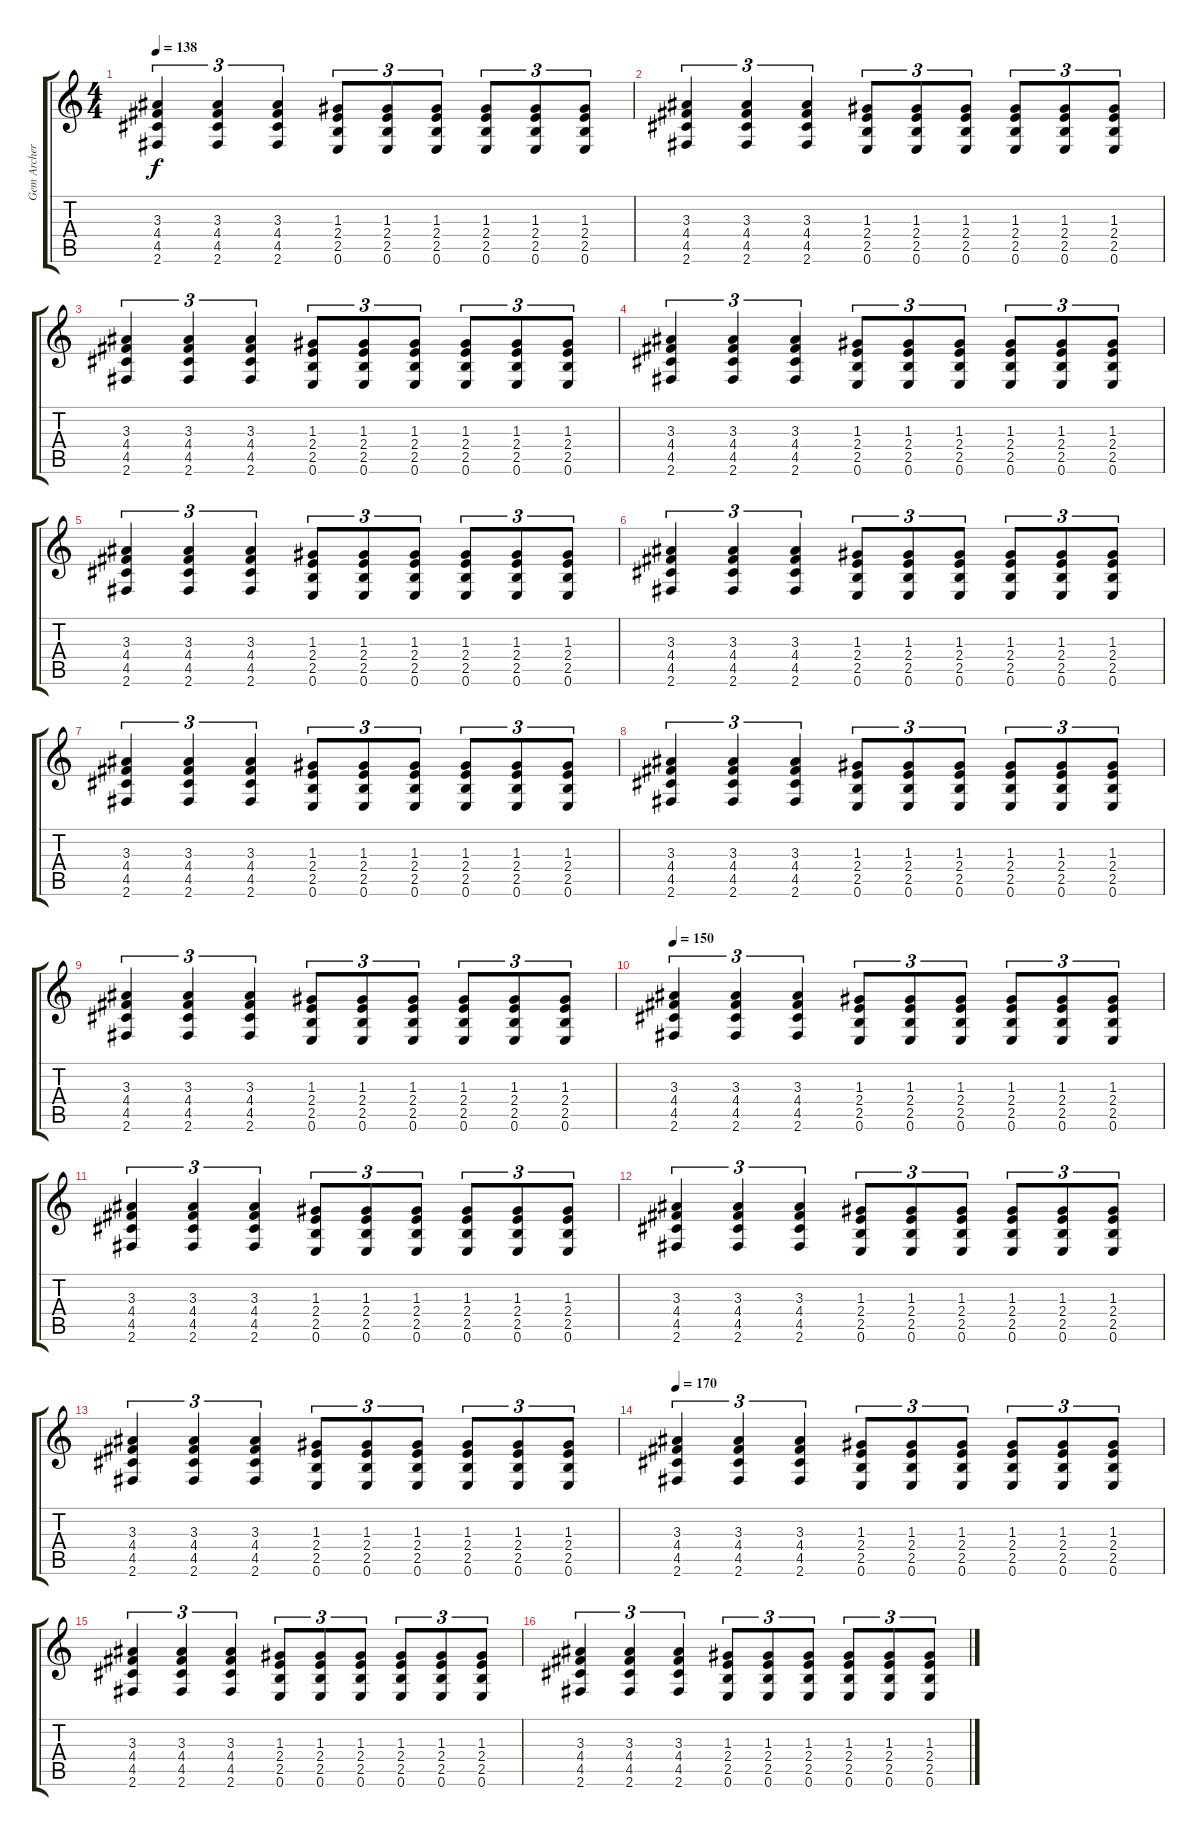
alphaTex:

\track ("Gem Archer" "Gem Archer") {instrument overdrivenguitar}
\staff {score tabs}
\tuning (E4 B3 G3 D3 A2 E2) {hide}
\ts (4 4)
\tempo 138
\clef g2
\ks c
(3.3 4.4 4.5 2.6).4{tu (3 2) dy f} (3.3 4.4 4.5 2.6).4{tu (3 2)} (3.3 4.4 4.5 2.6).4{tu (3 2)} (1.3 2.4 2.5 0.6).8{tu (3 2)} (1.3 2.4 2.5 0.6).8{tu (3 2)} (1.3 2.4 2.5 0.6).8{tu (3 2)} (1.3 2.4 2.5 0.6).8{tu (3 2)} (1.3 2.4 2.5 0.6).8{tu (3 2)} (1.3 2.4 2.5 0.6).8{tu (3 2)} |
(3.3 4.4 4.5 2.6).4{tu (3 2)} (3.3 4.4 4.5 2.6).4{tu (3 2)} (3.3 4.4 4.5 2.6).4{tu (3 2)} (1.3 2.4 2.5 0.6).8{tu (3 2)} (1.3 2.4 2.5 0.6).8{tu (3 2)} (1.3 2.4 2.5 0.6).8{tu (3 2)} (1.3 2.4 2.5 0.6).8{tu (3 2)} (1.3 2.4 2.5 0.6).8{tu (3 2)} (1.3 2.4 2.5 0.6).8{tu (3 2)} |
(3.3 4.4 4.5 2.6).4{tu (3 2)} (3.3 4.4 4.5 2.6).4{tu (3 2)} (3.3 4.4 4.5 2.6).4{tu (3 2)} (1.3 2.4 2.5 0.6).8{tu (3 2)} (1.3 2.4 2.5 0.6).8{tu (3 2)} (1.3 2.4 2.5 0.6).8{tu (3 2)} (1.3 2.4 2.5 0.6).8{tu (3 2)} (1.3 2.4 2.5 0.6).8{tu (3 2)} (1.3 2.4 2.5 0.6).8{tu (3 2)} |
(3.3 4.4 4.5 2.6).4{tu (3 2)} (3.3 4.4 4.5 2.6).4{tu (3 2)} (3.3 4.4 4.5 2.6).4{tu (3 2)} (1.3 2.4 2.5 0.6).8{tu (3 2)} (1.3 2.4 2.5 0.6).8{tu (3 2)} (1.3 2.4 2.5 0.6).8{tu (3 2)} (1.3 2.4 2.5 0.6).8{tu (3 2)} (1.3 2.4 2.5 0.6).8{tu (3 2)} (1.3 2.4 2.5 0.6).8{tu (3 2)} |
(3.3 4.4 4.5 2.6).4{tu (3 2)} (3.3 4.4 4.5 2.6).4{tu (3 2)} (3.3 4.4 4.5 2.6).4{tu (3 2)} (1.3 2.4 2.5 0.6).8{tu (3 2)} (1.3 2.4 2.5 0.6).8{tu (3 2)} (1.3 2.4 2.5 0.6).8{tu (3 2)} (1.3 2.4 2.5 0.6).8{tu (3 2)} (1.3 2.4 2.5 0.6).8{tu (3 2)} (1.3 2.4 2.5 0.6).8{tu (3 2)} |
(3.3 4.4 4.5 2.6).4{tu (3 2)} (3.3 4.4 4.5 2.6).4{tu (3 2)} (3.3 4.4 4.5 2.6).4{tu (3 2)} (1.3 2.4 2.5 0.6).8{tu (3 2)} (1.3 2.4 2.5 0.6).8{tu (3 2)} (1.3 2.4 2.5 0.6).8{tu (3 2)} (1.3 2.4 2.5 0.6).8{tu (3 2)} (1.3 2.4 2.5 0.6).8{tu (3 2)} (1.3 2.4 2.5 0.6).8{tu (3 2)} |
(3.3 4.4 4.5 2.6).4{tu (3 2)} (3.3 4.4 4.5 2.6).4{tu (3 2)} (3.3 4.4 4.5 2.6).4{tu (3 2)} (1.3 2.4 2.5 0.6).8{tu (3 2)} (1.3 2.4 2.5 0.6).8{tu (3 2)} (1.3 2.4 2.5 0.6).8{tu (3 2)} (1.3 2.4 2.5 0.6).8{tu (3 2)} (1.3 2.4 2.5 0.6).8{tu (3 2)} (1.3 2.4 2.5 0.6).8{tu (3 2)} |
(3.3 4.4 4.5 2.6).4{tu (3 2)} (3.3 4.4 4.5 2.6).4{tu (3 2)} (3.3 4.4 4.5 2.6).4{tu (3 2)} (1.3 2.4 2.5 0.6).8{tu (3 2)} (1.3 2.4 2.5 0.6).8{tu (3 2)} (1.3 2.4 2.5 0.6).8{tu (3 2)} (1.3 2.4 2.5 0.6).8{tu (3 2)} (1.3 2.4 2.5 0.6).8{tu (3 2)} (1.3 2.4 2.5 0.6).8{tu (3 2)} |
(3.3 4.4 4.5 2.6).4{tu (3 2)} (3.3 4.4 4.5 2.6).4{tu (3 2)} (3.3 4.4 4.5 2.6).4{tu (3 2)} (1.3 2.4 2.5 0.6).8{tu (3 2)} (1.3 2.4 2.5 0.6).8{tu (3 2)} (1.3 2.4 2.5 0.6).8{tu (3 2)} (1.3 2.4 2.5 0.6).8{tu (3 2)} (1.3 2.4 2.5 0.6).8{tu (3 2)} (1.3 2.4 2.5 0.6).8{tu (3 2)} |
\tempo 150
(3.3 4.4 4.5 2.6).4{tu (3 2)} (3.3 4.4 4.5 2.6).4{tu (3 2)} (3.3 4.4 4.5 2.6).4{tu (3 2)} (1.3 2.4 2.5 0.6).8{tu (3 2)} (1.3 2.4 2.5 0.6).8{tu (3 2)} (1.3 2.4 2.5 0.6).8{tu (3 2)} (1.3 2.4 2.5 0.6).8{tu (3 2)} (1.3 2.4 2.5 0.6).8{tu (3 2)} (1.3 2.4 2.5 0.6).8{tu (3 2)} |
(3.3 4.4 4.5 2.6).4{tu (3 2)} (3.3 4.4 4.5 2.6).4{tu (3 2)} (3.3 4.4 4.5 2.6).4{tu (3 2)} (1.3 2.4 2.5 0.6).8{tu (3 2)} (1.3 2.4 2.5 0.6).8{tu (3 2)} (1.3 2.4 2.5 0.6).8{tu (3 2)} (1.3 2.4 2.5 0.6).8{tu (3 2)} (1.3 2.4 2.5 0.6).8{tu (3 2)} (1.3 2.4 2.5 0.6).8{tu (3 2)} |
(3.3 4.4 4.5 2.6).4{tu (3 2)} (3.3 4.4 4.5 2.6).4{tu (3 2)} (3.3 4.4 4.5 2.6).4{tu (3 2)} (1.3 2.4 2.5 0.6).8{tu (3 2)} (1.3 2.4 2.5 0.6).8{tu (3 2)} (1.3 2.4 2.5 0.6).8{tu (3 2)} (1.3 2.4 2.5 0.6).8{tu (3 2)} (1.3 2.4 2.5 0.6).8{tu (3 2)} (1.3 2.4 2.5 0.6).8{tu (3 2)} |
(3.3 4.4 4.5 2.6).4{tu (3 2)} (3.3 4.4 4.5 2.6).4{tu (3 2)} (3.3 4.4 4.5 2.6).4{tu (3 2)} (1.3 2.4 2.5 0.6).8{tu (3 2)} (1.3 2.4 2.5 0.6).8{tu (3 2)} (1.3 2.4 2.5 0.6).8{tu (3 2)} (1.3 2.4 2.5 0.6).8{tu (3 2)} (1.3 2.4 2.5 0.6).8{tu (3 2)} (1.3 2.4 2.5 0.6).8{tu (3 2)} |
\tempo 170
(3.3 4.4 4.5 2.6).4{tu (3 2)} (3.3 4.4 4.5 2.6).4{tu (3 2)} (3.3 4.4 4.5 2.6).4{tu (3 2)} (1.3 2.4 2.5 0.6).8{tu (3 2)} (1.3 2.4 2.5 0.6).8{tu (3 2)} (1.3 2.4 2.5 0.6).8{tu (3 2)} (1.3 2.4 2.5 0.6).8{tu (3 2)} (1.3 2.4 2.5 0.6).8{tu (3 2)} (1.3 2.4 2.5 0.6).8{tu (3 2)} |
(3.3 4.4 4.5 2.6).4{tu (3 2)} (3.3 4.4 4.5 2.6).4{tu (3 2)} (3.3 4.4 4.5 2.6).4{tu (3 2)} (1.3 2.4 2.5 0.6).8{tu (3 2)} (1.3 2.4 2.5 0.6).8{tu (3 2)} (1.3 2.4 2.5 0.6).8{tu (3 2)} (1.3 2.4 2.5 0.6).8{tu (3 2)} (1.3 2.4 2.5 0.6).8{tu (3 2)} (1.3 2.4 2.5 0.6).8{tu (3 2)} |
(3.3 4.4 4.5 2.6).4{tu (3 2)} (3.3 4.4 4.5 2.6).4{tu (3 2)} (3.3 4.4 4.5 2.6).4{tu (3 2)} (1.3 2.4 2.5 0.6).8{tu (3 2)} (1.3 2.4 2.5 0.6).8{tu (3 2)} (1.3 2.4 2.5 0.6).8{tu (3 2)} (1.3 2.4 2.5 0.6).8{tu (3 2)} (1.3 2.4 2.5 0.6).8{tu (3 2)} (1.3 2.4 2.5 0.6).8{tu (3 2)}
